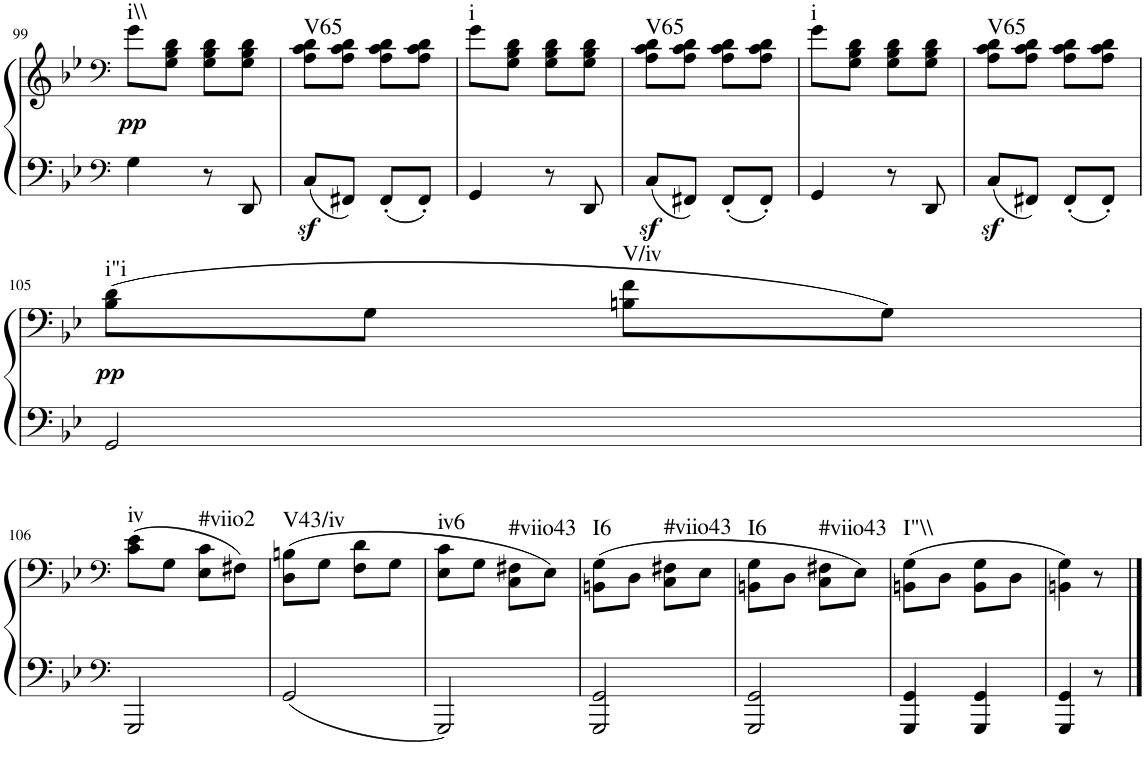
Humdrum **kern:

**kern	**kern	**dynam	**harte
*part1	*part1	*part1	*part1
*staff2	*staff1	*staff1/2	*
*I"Klavier linke Hand	*	*	*
!!LO:PB:g=z
*clefF4	*clefF4	*	*
*k[b-e-]	*k[b-e-]	*	*
*M2/4	*M2/4	*	*
=99	=99	=99	=99
!	!	!LO:DY:b	!LO:H:kt=i\\
4G\	8g\L	pp	N
.	8G\ 8B-\ 8d\J	.	.
8r	8G\ 8B-\ 8d\L	.	.
8DD/	8G\ 8B-\ 8d\J	.	.
=100	=100	=100	=100
!	!	!	!LO:H:kt=V65
8Cz</L	8A\ 8c\ 8d\L	.	N
8FF#X/J	8A\ 8c\ 8d\J	.	.
8FF#'/L	8A\ 8c\ 8d\L	.	.
8FF#'/J	8A\ 8c\ 8d\J	.	.
=101	=101	=101	=101
!	!	!	!LO:H:kt=i
4GG/	8g\L	.	N
.	8G\ 8B-\ 8d\J	.	.
8r	8G\ 8B-\ 8d\L	.	.
8DD/	8G\ 8B-\ 8d\J	.	.
=102	=102	=102	=102
!	!	!	!LO:H:kt=V65
8Cz</L	8A\ 8c\ 8d\L	.	N
8FF#X/J	8A\ 8c\ 8d\J	.	.
8FF#'/L	8A\ 8c\ 8d\L	.	.
8FF#'/J	8A\ 8c\ 8d\J	.	.
=103	=103	=103	=103
!	!	!	!LO:H:kt=i
4GG/	8g\L	.	N
.	8G\ 8B-\ 8d\J	.	.
8r	8G\ 8B-\ 8d\L	.	.
8DD/	8G\ 8B-\ 8d\J	.	.
=104	=104	=104	=104
!	!	!	!LO:H:kt=V65
8Cz</L	8A\ 8c\ 8d\L	.	N
8FF#X/J	8A\ 8c\ 8d\J	.	.
8FF#'/L	8A\ 8c\ 8d\L	.	.
8FF#'/J	8A\ 8c\ 8d\J	.	.
!!LO:LB:g=z
=105	=105	=105	=105
!	!	!LO:DY:b	!LO:H:kt=i"i
2GG/	(8B-\ 8d\L	pp	N
.	8G\J	.	.
!	!	!	!LO:H:kt=V/iv
.	8Bn\ 8f\L	.	N
.	8G\J)	.	.
!!LO:LB:g=z
=106	=106	=106	=106
*clefF4	*clefF4	*	*
!	!	!	!LO:H:kt=iv
2GGG/	(8c\ 8e-\L	.	N
.	8G\J	.	.
!	!	!	!LO:H:kt=#viio2
.	8E-\ 8c\L	.	N
.	8F#X\J)	.	.
=107	=107	=107	=107
!	!	!	!LO:H:kt=V43/iv
2GG/	(8D\ 8Bn\L	.	N
.	8G\J	.	.
.	8F\ 8d\L	.	.
.	8G\J	.	.
=108	=108	=108	=108
!	!	!	!LO:H:kt=iv6
2GGG/	8E-\ 8c\L	.	N
.	8G\J	.	.
!	!	!	!LO:H:kt=#viio43
.	8C\ 8F#X\L	.	N
.	8E-\J)	.	.
=109	=109	=109	=109
!	!	!	!LO:H:kt=I6
2GGG/ 2GG/	(8BBn\ 8G\L	.	N
.	8D\J	.	.
!	!	!	!LO:H:kt=#viio43
.	8C\ 8F#X\L	.	N
.	8E-\J	.	.
=110	=110	=110	=110
!	!	!	!LO:H:kt=I6
2GGG/ 2GG/	8BBn\ 8G\L	.	N
.	8D\J	.	.
!	!	!	!LO:H:kt=#viio43
.	8C\ 8F#X\L	.	N
.	8E-\J)	.	.
=111	=111	=111	=111
!	!	!	!LO:H:kt=I"\\
4GGG/ 4GG/	(8BBn\ 8G\L	.	N
.	8D\J	.	.
4GGG/ 4GG/	8BB\ 8G\L	.	.
.	8D\J	.	.
=112	=112	=112	=112
4GGG/ 4GG/	4BBn\ 4G\)	.	.
8r	8r	.	.
==	==	==	==
*-	*-	*-	*-
